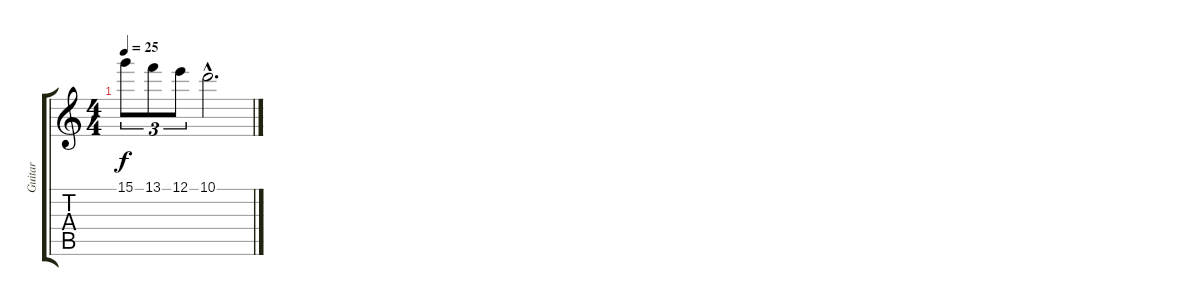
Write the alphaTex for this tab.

\track ("Guitar" "Guitar") {instrument overdrivenguitar}
\staff {score tabs}
\tuning (E4 B3 G3 D3 A2 E2) {hide}
\ts (4 4)
\tempo 25
\clef g2
\ks c
15.1.8{tu (3 2) dy f} 13.1.8{tu (3 2)} 12.1.8{tu (3 2)} 10.1{hac}.2{d}
